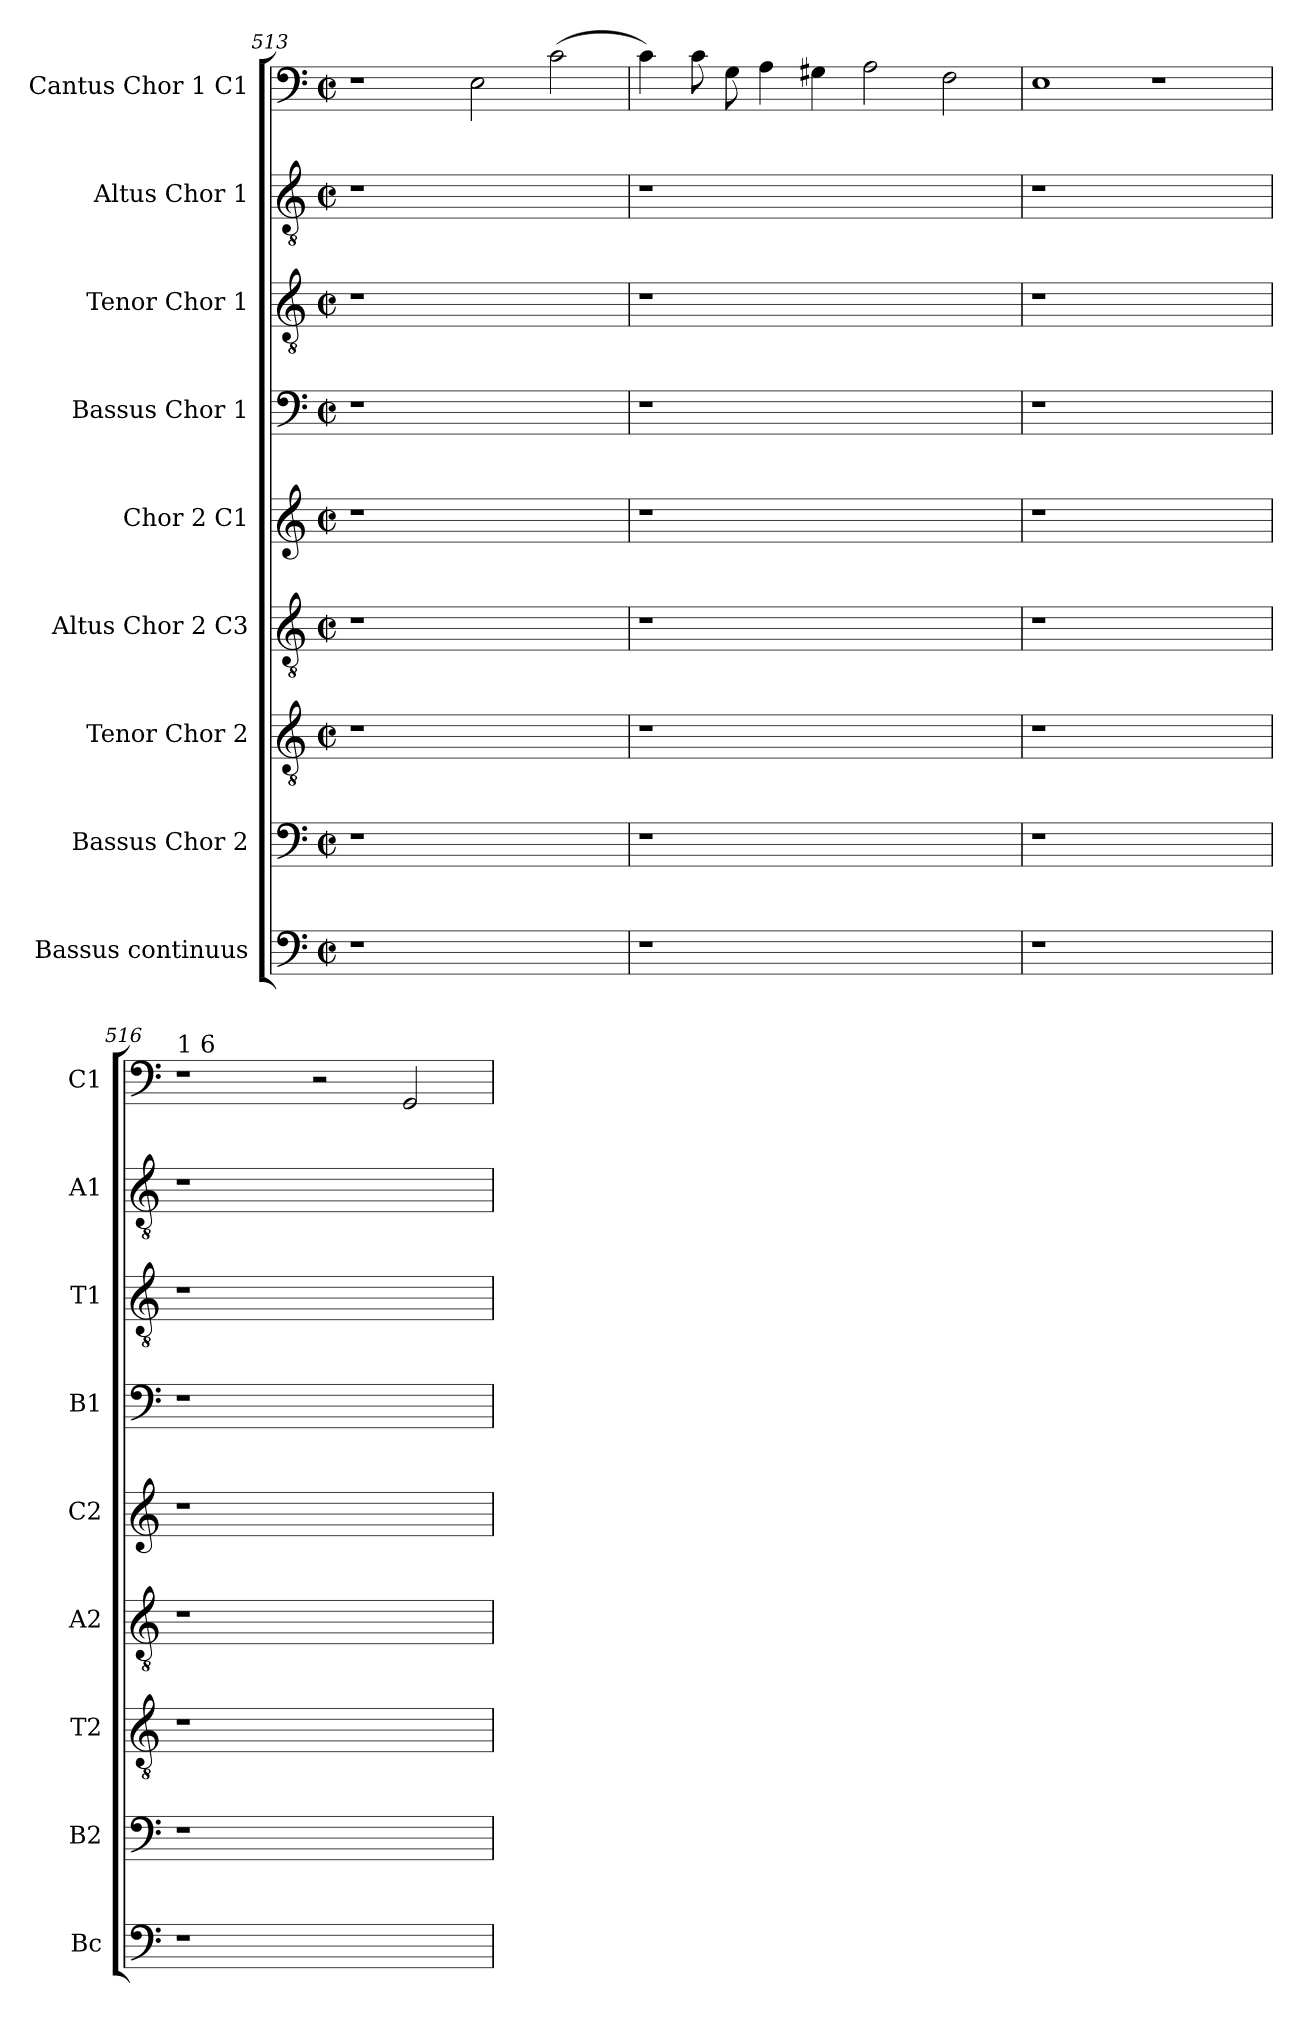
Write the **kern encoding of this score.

**kern	**kern	**kern	**kern	**kern	**kern	**kern	**kern	**kern
*part9	*part8	*part7	*part6	*part5	*part4	*part3	*part2	*part1
*staff9	*staff8	*staff7	*staff6	*staff5	*staff4	*staff3	*staff2	*staff1
*I"Bassus continuus	*I"Bassus Chor 2	*I"Tenor Chor 2	*I"Altus Chor 2 C3	*I"Chor 2 C1	*I"Bassus Chor 1	*I"Tenor Chor 1	*I"Altus Chor 1	*I"Cantus Chor 1 C1
*I'Bc	*I'B2	*I'T2	*I'A2	*I'C2	*I'B1	*I'T1	*I'A1	*I'C1
*clefF4	*clefF4	*clefGv2	*clefGv2	*clefG2	*clefF4	*clefGv2	*clefGv2	*clefF4
*ITrd7c12	*	*	*	*	*	*	*	*
*k[]	*k[]	*k[]	*k[]	*k[]	*k[]	*k[]	*k[]	*k[]
*C:	*C:	*C:	*C:	*C:	*C:	*C:	*C:	*C:
*M2/2	*M2/2	*M2/2	*M2/2	*M2/2	*M2/2	*M2/2	*M2/2	*M2/2
*met(c|)	*met(c|)	*met(c|)	*met(c|)	*met(c|)	*met(c|)	*met(c|)	*met(c|)	*met(c|)
=513	=513	=513	=513	=513	=513	=513	=513	=513
1r	1r	1r	1r	1r	1r	1r	1r	1r
1ryy	1ryy	1ryy	1ryy	1ryy	1ryy	1ryy	1ryy	2E\
.	.	.	.	.	.	.	.	(>2c\
=514	=514	=514	=514	=514	=514	=514	=514	=514
1r	1r	1r	1r	1r	1r	1r	1r	4c\)
.	.	.	.	.	.	.	.	8c\
.	.	.	.	.	.	.	.	8G\
.	.	.	.	.	.	.	.	4A\
.	.	.	.	.	.	.	.	4G#X\
1ryy	1ryy	1ryy	1ryy	1ryy	1ryy	1ryy	1ryy	2A\
.	.	.	.	.	.	.	.	2F\
=515	=515	=515	=515	=515	=515	=515	=515	=515
1r	1r	1r	1r	1r	1r	1r	1r	1E
1ryy	1ryy	1ryy	1ryy	1ryy	1ryy	1ryy	1ryy	1r
!!LO:LB:g=z
=516	=516	=516	=516	=516	=516	=516	=516	=516
!	!	!	!	!	!	!	!	!LO:TX:a:t=1 6
1r	1r	1r	1r	1r	1r	1r	1r	1r
1ryy	1ryy	1ryy	1ryy	1ryy	1ryy	1ryy	1ryy	2r
.	.	.	.	.	.	.	.	2GG/
=	=	=	=	=	=	=	=	=
*-	*-	*-	*-	*-	*-	*-	*-	*-
